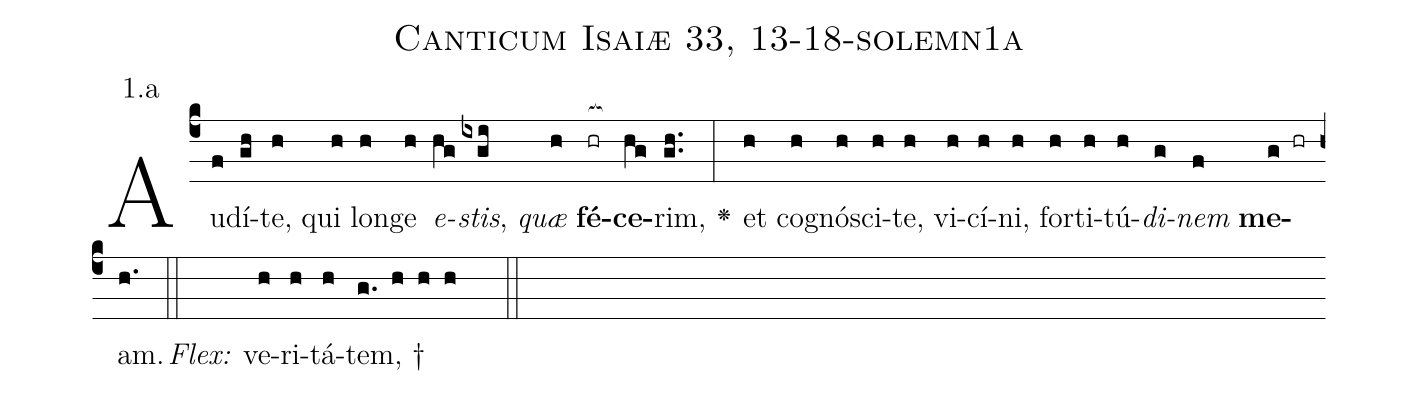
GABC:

name: Canticum Isaiæ 33, 13-18-solemn1a;
annotation: 1.a;
%%
(c4)Au(f)dí(gh)te,(h) qui(h) lon(h)ge(h) <i>e</i>(hg)<i>stis</i>,(ixgi) <i>quæ</i>(h) <b>fé</b>(hr[ocb:1{])<b>ce</b>(hg[ocb:0}])rim,(gh..) <v>\greheightstar</v>(:) et(h) co(h)gnó(h)sci(h)te,(h) vi(h)cí(h)ni,(h) for(h)ti(h)tú(h)<i>di</i>(g)<i>nem</i>(f) <b>me</b>(g hr)am.(h.) (::)
<i>Flex:</i>()  ve(h)ri(h)tá(h)tem, †(g. h h h  ::)

%E(h) u(h) o(g) u(f) a(g) e.(h.) (::)
